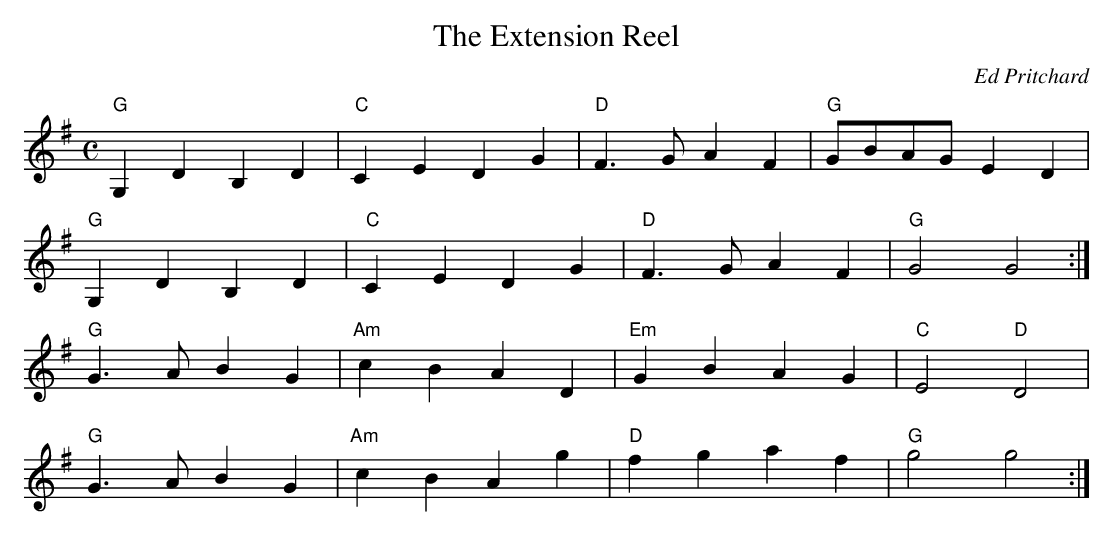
X:1
T: Extension Reel, The
C: Ed Pritchard
M: C
L: 1/4
K: Gmaj
"G" G, D B, D | "C" C E D G | "D" F>G A F | "G" G/B/A/G/ E D |
"G" G, D B, D | "C" C E D G | "D" F>G A F | "G" G2 G2 :|
"G" G>A B G | "Am" c B A D | "Em" G B A G | "C" E2 "D" D2 |
"G" G>A B G | "Am" c B A g | "D" f g a f | "G" g2 g2 :|
